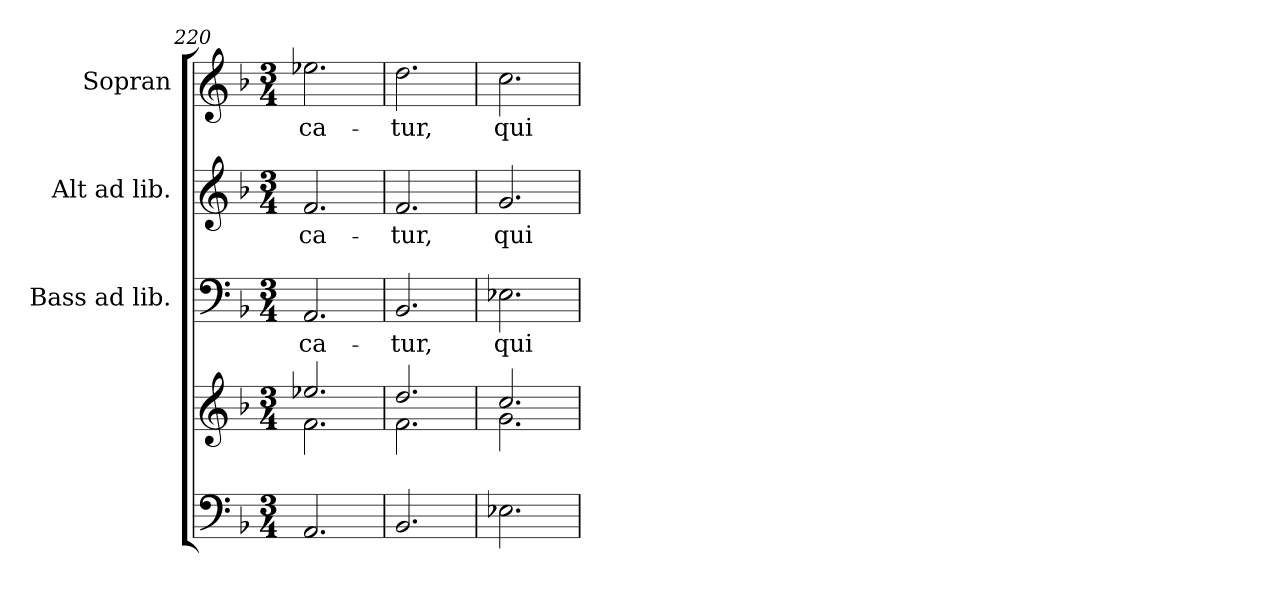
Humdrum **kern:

**kern	**kern	**kern	**text	**kern	**text	**kern	**text
*part4	*part4	*part3	*part3	*part2	*part2	*part1	*part1
*staff5	*staff4	*staff3	*staff3	*staff2	*staff2	*staff1	*staff1
*	*	*I"Bass ad lib.	*	*I"Alt ad lib.	*	*I"Sopran	*
*	*	*I'B.	*	*I'A.	*	*I'S.	*
*clefF4	*clefG2	*clefF4	*	*clefG2	*	*clefG2	*
*k[b-]	*k[b-]	*k[b-]	*	*k[b-]	*	*k[b-]	*
*F:	*F:	*F:	*	*F:	*	*F:	*
*M3/4	*M3/4	*M3/4	*	*M3/4	*	*M3/4	*
=220	=220	=220	=220	=220	=220	=220	=220
*	*^	*	*	*	*	*	*
!	!	!	!	!LO:LY:b	!	!LO:LY:b	!	!LO:LY:b
2.AA/	2.ee-X/	2.f\	2.AA/	-ca-	2.f/	-ca-	2.ee-X\	-ca-
=221	=221	=221	=221	=221	=221	=221	=221	=221
!	!	!	!	!LO:LY:b	!	!LO:LY:b	!	!LO:LY:b
2.BB-/	2.dd/	2.f\	2.BB-/	-tur,	2.f/	-tur,	2.dd\	-tur,
=222	=222	=222	=222	=222	=222	=222	=222	=222
!	!	!	!	!LO:LY:b	!	!LO:LY:b	!	!LO:LY:b
2.E-X\	2.cc/	2.g\	2.E-X\	qui	2.g/	qui	2.cc\	qui
*	*v	*v	*	*	*	*	*	*
=	=	=	=	=	=	=	=
*-	*-	*-	*-	*-	*-	*-	*-
